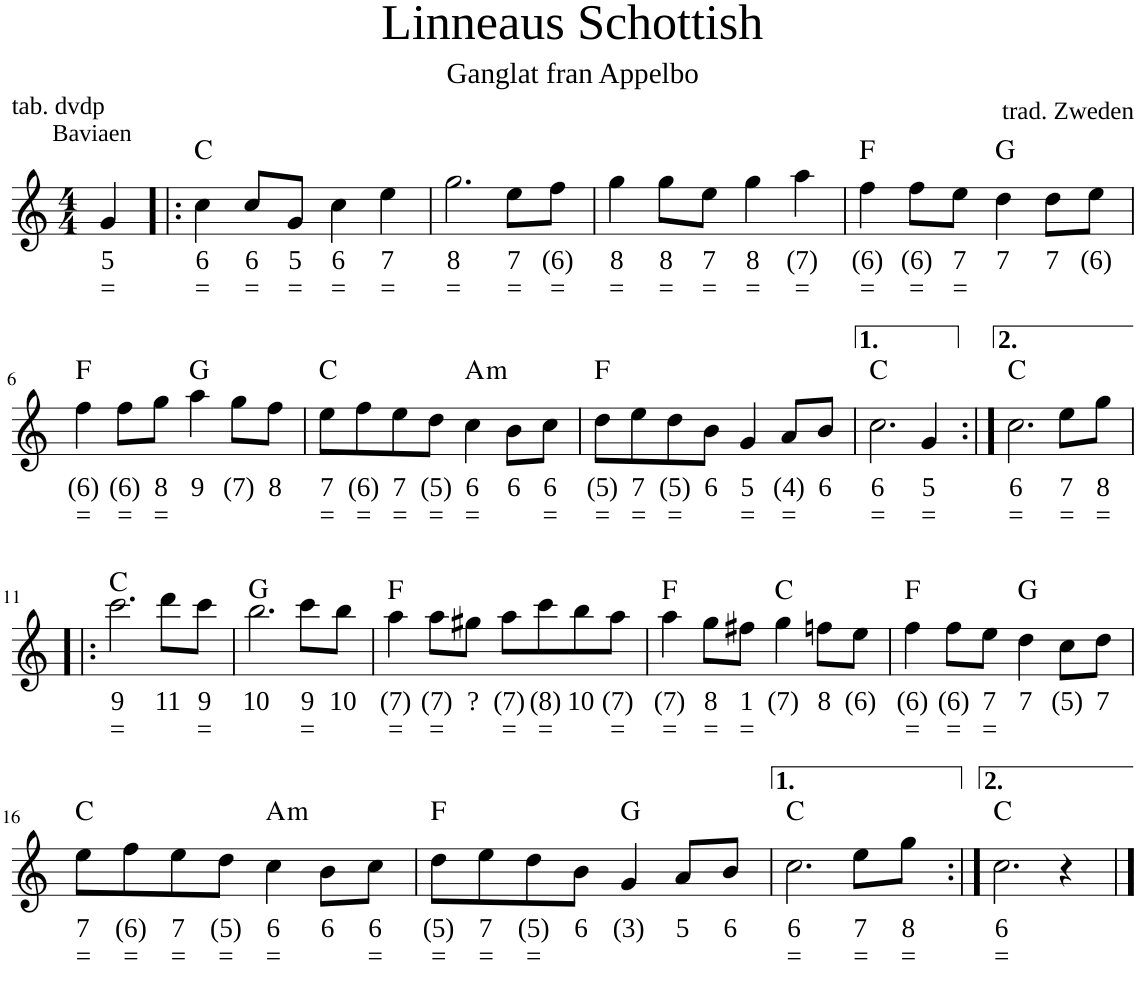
**kern	**text	**text	**harte
*part1	*part1	*part1	*part1
*staff1	*staff1	*staff1	*
*I"Voice	*	*	*
*clefG2	*	*	*
*k[]	*	*	*
*M4/4	*	*	*
=1	=1	=1	=1
!LO:TX:a:t=Baviaen	!	!	!
!	!LO:LY:b	!LO:LY:b	!
4g/	5	=	.
=2!|:	=2!|:	=2!|:	=2!|:
!	!LO:LY:b	!LO:LY:b	!
4cc\	6	=	C:maj
!	!LO:LY:b	!LO:LY:b	!
8cc/L	6	=	.
!	!LO:LY:b	!LO:LY:b	!
8g/J	5	=	.
!	!LO:LY:b	!LO:LY:b	!
4cc\	6	=	.
!	!LO:LY:b	!LO:LY:b	!
4ee\	7	=	.
=3	=3	=3	=3
!	!LO:LY:b	!LO:LY:b	!
2.gg\	8	=	.
!	!LO:LY:b	!LO:LY:b	!
8ee\L	7	=	.
!	!LO:LY:b	!LO:LY:b	!
8ff\J	(6)	=	.
=4	=4	=4	=4
!	!LO:LY:b	!LO:LY:b	!
4gg\	8	=	.
!	!LO:LY:b	!LO:LY:b	!
8gg\L	8	=	.
!	!LO:LY:b	!LO:LY:b	!
8ee\J	7	=	.
!	!LO:LY:b	!LO:LY:b	!
4gg\	8	=	.
!	!LO:LY:b	!LO:LY:b	!
4aa\	(7)	=	.
=5	=5	=5	=5
!	!LO:LY:b	!LO:LY:b	!
4ff\	(6)	=	F:maj
!	!LO:LY:b	!LO:LY:b	!
8ff\L	(6)	=	.
!	!LO:LY:b	!LO:LY:b	!
8ee\J	7	=	.
!	!LO:LY:b	!	!
4dd\	7	.	G:maj
!	!LO:LY:b	!	!
8dd\L	7	.	.
!	!LO:LY:b	!	!
8ee\J	(6)	.	.
!!LO:LB:g=z
=6	=6	=6	=6
!	!LO:LY:b	!LO:LY:b	!
4ff\	(6)	=	F:maj
!	!LO:LY:b	!LO:LY:b	!
8ff\L	(6)	=	.
!	!LO:LY:b	!LO:LY:b	!
8gg\J	8	=	.
!	!LO:LY:b	!	!
4aa\	9	.	G:maj
!	!LO:LY:b	!	!
8gg\L	(7)	.	.
!	!LO:LY:b	!	!
8ff\J	8	.	.
=7	=7	=7	=7
!	!LO:LY:b	!LO:LY:b	!
8ee\L	7	=	C:maj
!	!LO:LY:b	!LO:LY:b	!
8ff\	(6)	=	.
!	!LO:LY:b	!LO:LY:b	!
8ee\	7	=	.
!	!LO:LY:b	!LO:LY:b	!
8dd\J	(5)	=	.
!	!LO:LY:b	!LO:LY:b	!LO:H:kt=m
4cc\	6	=	A:min
!	!LO:LY:b	!	!
8b\L	6	.	.
!	!LO:LY:b	!LO:LY:b	!
8cc\J	6	=	.
=8	=8	=8	=8
!	!LO:LY:b	!LO:LY:b	!
8dd\L	(5)	=	F:maj
!	!LO:LY:b	!LO:LY:b	!
8ee\	7	=	.
!	!LO:LY:b	!LO:LY:b	!
8dd\	(5)	=	.
!	!LO:LY:b	!	!
8b\J	6	.	.
!	!LO:LY:b	!LO:LY:b	!
4g/	5	=	.
!	!LO:LY:b	!LO:LY:b	!
8a/L	(4)	=	.
!	!LO:LY:b	!	!
8b/J	6	.	.
=9	=9	=9	=9
!	!LO:LY:b	!LO:LY:b	!
2.cc\	6	=	C:maj
!	!LO:LY:b	!LO:LY:b	!
4g/	5	=	.
=10:|!	=10:|!	=10:|!	=10:|!
!	!LO:LY:b	!LO:LY:b	!
2.cc\	6	=	C:maj
!	!LO:LY:b	!LO:LY:b	!
8ee\L	7	=	.
!	!LO:LY:b	!LO:LY:b	!
8gg\J	8	=	.
!!LO:LB:g=z
=11!|:	=11!|:	=11!|:	=11!|:
!	!LO:LY:b	!LO:LY:b	!
2.ccc\	9	=	C:maj
!	!LO:LY:b	!	!
8ddd\L	11	.	.
!	!LO:LY:b	!LO:LY:b	!
8ccc\J	9	=	.
=12	=12	=12	=12
!	!LO:LY:b	!	!
2.bb\	10	.	G:maj
!	!LO:LY:b	!LO:LY:b	!
8ccc\L	9	=	.
!	!LO:LY:b	!	!
8bb\J	10	.	.
=13	=13	=13	=13
!	!LO:LY:b	!LO:LY:b	!
4aa\	(7)	=	F:maj
!	!LO:LY:b	!LO:LY:b	!
8aa\L	(7)	=	.
!	!LO:LY:b	!	!
8gg#X\J	?	.	.
!	!LO:LY:b	!LO:LY:b	!
8aa\L	(7)	=	.
!	!LO:LY:b	!LO:LY:b	!
8ccc\	(8)	=	.
!	!LO:LY:b	!	!
8bb\	10	.	.
!	!LO:LY:b	!LO:LY:b	!
8aa\J	(7)	=	.
=14	=14	=14	=14
!	!LO:LY:b	!LO:LY:b	!
4aa\	(7)	=	F:maj
!	!LO:LY:b	!LO:LY:b	!
8gg\L	8	=	.
!	!LO:LY:b	!LO:LY:b	!
8ff#X\J	1	=	.
!	!LO:LY:b	!	!
4gg\	(7)	.	C:maj
!	!LO:LY:b	!	!
8ffn\L	8	.	.
!	!LO:LY:b	!	!
8ee\J	(6)	.	.
=15	=15	=15	=15
!	!LO:LY:b	!LO:LY:b	!
4ff\	(6)	=	F:maj
!	!LO:LY:b	!LO:LY:b	!
8ff\L	(6)	=	.
!	!LO:LY:b	!LO:LY:b	!
8ee\J	7	=	.
!	!LO:LY:b	!	!
4dd\	7	.	G:maj
!	!LO:LY:b	!	!
8cc\L	(5)	.	.
!	!LO:LY:b	!	!
8dd\J	7	.	.
!!LO:LB:g=z
=16	=16	=16	=16
!	!LO:LY:b	!LO:LY:b	!
8ee\L	7	=	C:maj
!	!LO:LY:b	!LO:LY:b	!
8ff\	(6)	=	.
!	!LO:LY:b	!LO:LY:b	!
8ee\	7	=	.
!	!LO:LY:b	!LO:LY:b	!
8dd\J	(5)	=	.
!	!LO:LY:b	!LO:LY:b	!LO:H:kt=m
4cc\	6	=	A:min
!	!LO:LY:b	!	!
8b\L	6	.	.
!	!LO:LY:b	!LO:LY:b	!
8cc\J	6	=	.
=17	=17	=17	=17
!	!LO:LY:b	!LO:LY:b	!
8dd\L	(5)	=	F:maj
!	!LO:LY:b	!LO:LY:b	!
8ee\	7	=	.
!	!LO:LY:b	!LO:LY:b	!
8dd\	(5)	=	.
!	!LO:LY:b	!	!
8b\J	6	.	.
!	!LO:LY:b	!	!
4g/	(3)	.	G:maj
!	!LO:LY:b	!	!
8a/L	5	.	.
!	!LO:LY:b	!	!
8b/J	6	.	.
=18	=18	=18	=18
!	!LO:LY:b	!LO:LY:b	!
2.cc\	6	=	C:maj
!	!LO:LY:b	!LO:LY:b	!
8ee\L	7	=	.
!	!LO:LY:b	!LO:LY:b	!
8gg\J	8	=	.
=19:|!	=19:|!	=19:|!	=19:|!
!	!LO:LY:b	!LO:LY:b	!
2.cc\	6	=	C:maj
4r	.	.	.
==	==	==	==
*-	*-	*-	*-
